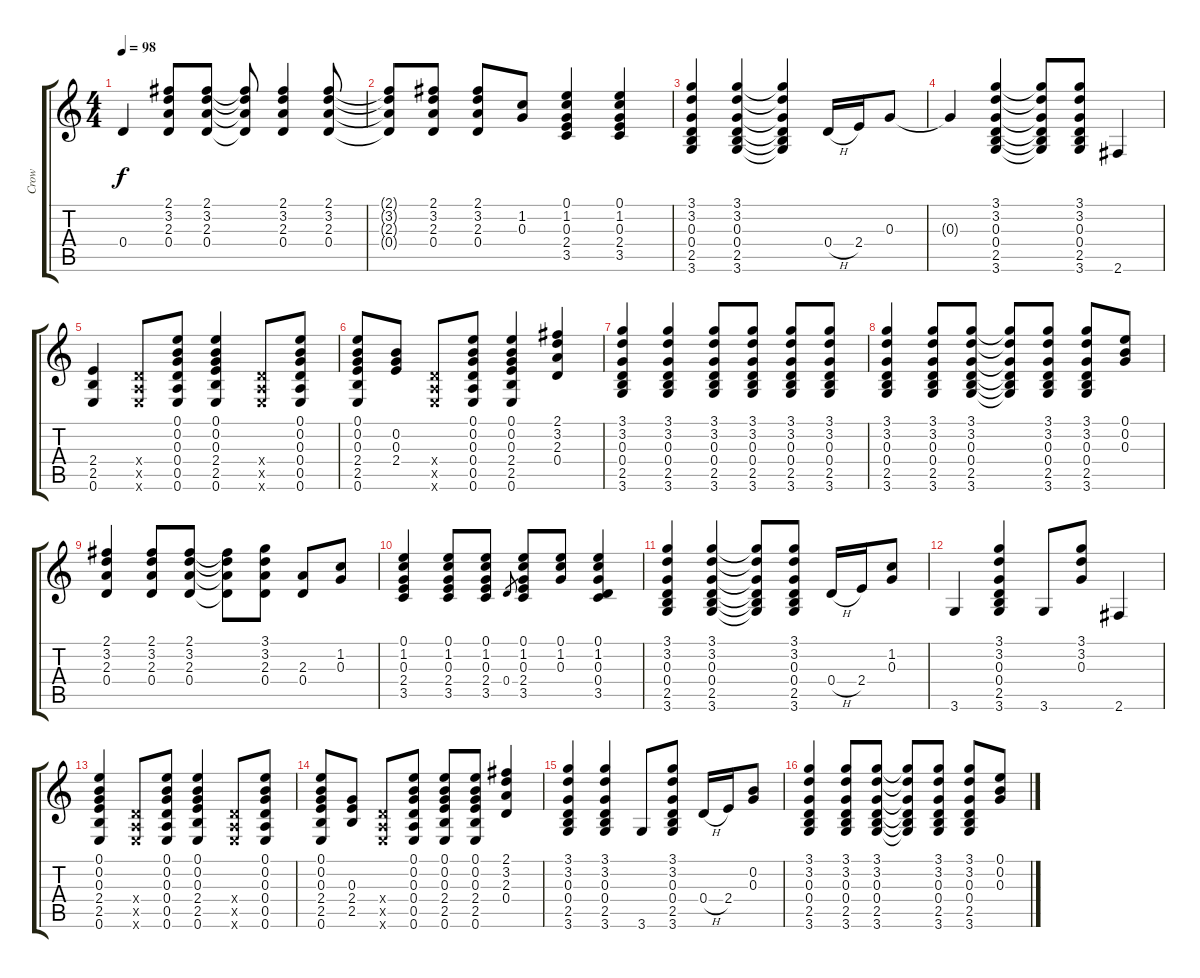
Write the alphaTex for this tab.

\track ("Crow" "Crow") {instrument acousticguitarsteel}
\staff {score tabs}
\tuning (E4 B3 G3 D3 A2 E2) {hide}
\ts (4 4)
\tempo 98
\clef g2
\ks c
0.4.4{dy f} (2.1 3.2 2.3 0.4).8 (2.1 3.2 2.3 0.4).8 (2.1{t} 3.2{t} 2.3{t} 0.4{t}).8 (2.1 3.2 2.3 0.4).4 (2.1 3.2 2.3 0.4).8 |
(2.1{t} 3.2{t} 2.3{t} 0.4{t}).8 (2.1 3.2 2.3 0.4).8 (2.1 3.2 2.3 0.4).8 (1.2 0.3).8 (0.1 1.2 0.3 2.4 3.5).4 (0.1 1.2 0.3 2.4 3.5).4 |
(3.1 3.2 0.3 0.4 2.5 3.6).4 (3.1 3.2 0.3 0.4 2.5 3.6).4 (3.1{t} 3.2{t} 0.3{t} 0.4{t} 2.5{t} 3.6{t}).4 0.4{h}.16 2.4.16 0.3.8 |
0.3{t}.4 (3.1 3.2 0.3 0.4 2.5 3.6).4 (3.1{t} 3.2{t} 0.3{t} 0.4{t} 2.5{t} 3.6{t}).8 (3.1 3.2 0.3 0.4 2.5 3.6).8 2.6.4 |
(2.4 2.5 0.6).4 (0.4{x} 0.5{x} 0.6{x}).8 (0.1 0.2 0.3 0.4 0.5 0.6).8 (0.1 0.2 0.3 2.4 2.5 0.6).4 (0.4{x} 0.5{x} 0.6{x}).8 (0.1 0.2 0.3 0.4 0.5 0.6).8 |
(0.1 0.2 0.3 2.4 2.5 0.6).8 (0.2 0.3 2.4).8 (0.4{x} 0.5{x} 0.6{x}).8 (0.1 0.2 0.3 0.4 0.5 0.6).8 (0.1 0.2 0.3 2.4 2.5 0.6).4 (2.1 3.2 2.3 0.4).4 |
(3.1 3.2 0.3 0.4 2.5 3.6).4 (3.1 3.2 0.3 0.4 2.5 3.6).4 (3.1 3.2 0.3 0.4 2.5 3.6).8 (3.1 3.2 0.3 0.4 2.5 3.6).8 (3.1 3.2 0.3 0.4 2.5 3.6).8 (3.1 3.2 0.3 0.4 2.5 3.6).8 |
(3.1 3.2 0.3 0.4 2.5 3.6).4 (3.1 3.2 0.3 0.4 2.5 3.6).8 (3.1 3.2 0.3 0.4 2.5 3.6).8 (3.1{t} 3.2{t} 0.3{t} 0.4{t} 2.5{t} 3.6{t}).8 (3.1 3.2 0.3 0.4 2.5 3.6).8 (3.1 3.2 0.3 0.4 2.5 3.6).8 (0.1 0.2 0.3).8 |
(2.1 3.2 2.3 0.4).4 (2.1 3.2 2.3 0.4).8 (2.1 3.2 2.3 0.4).8 (2.1{t} 3.2{t} 2.3{t} 0.4{t}).8 (3.1 3.2 2.3 0.4).8 (2.3 0.4).8 (1.2 0.3).8 |
(0.1 1.2 0.3 2.4 3.5).4 (0.1 1.2 0.3 2.4 3.5).8 (0.1 1.2 0.3 2.4 3.5).8 0.4.8{gr} (0.1 1.2 0.3 2.4 3.5).8 (0.1 1.2 0.3).8 (0.1 1.2 0.3 0.4 3.5).4 |
(3.1 3.2 0.3 0.4 2.5 3.6).4 (3.1 3.2 0.3 0.4 2.5 3.6).4 (3.1{t} 3.2{t} 0.3{t} 0.4{t} 2.5{t} 3.6{t}).8 (3.1 3.2 0.3 0.4 2.5 3.6).8 0.4{h}.16 2.4.16 (1.2 0.3).8 |
3.6.4 (3.1 3.2 0.3 0.4 2.5 3.6).4 3.6.8 (3.1 3.2 0.3).8 2.6.4 |
(0.1 0.2 0.3 2.4 2.5 0.6).4 (0.4{x} 0.5{x} 0.6{x}).8 (0.1 0.2 0.3 0.4 0.5 0.6).8 (0.1 0.2 0.3 2.4 2.5 0.6).4 (0.4{x} 0.5{x} 0.6{x}).8 (0.1 0.2 0.3 0.4 0.5 0.6).8 |
(0.1 0.2 0.3 2.4 2.5 0.6).8 (0.3 2.4 2.5).8 (0.4{x} 0.5{x} 0.6{x}).8 (0.1 0.2 0.3 0.4 0.5 0.6).8 (0.1 0.2 0.3 2.4 2.5 0.6).8 (0.1 0.2 0.3 2.4 2.5 0.6).8 (2.1 3.2 2.3 0.4).4 |
(3.1 3.2 0.3 0.4 2.5 3.6).4 (3.1 3.2 0.3 0.4 2.5 3.6).4 3.6.8 (3.1 3.2 0.3 0.4 2.5 3.6).8 0.4{h}.16 2.4.16 (0.2 0.3).8 |
(3.1 3.2 0.3 0.4 2.5 3.6).4 (3.1 3.2 0.3 0.4 2.5 3.6).8 (3.1 3.2 0.3 0.4 2.5 3.6).8 (3.1{t} 3.2{t} 0.3{t} 0.4{t} 2.5{t} 3.6{t}).8 (3.1 3.2 0.3 0.4 2.5 3.6).8 (3.1 3.2 0.3 0.4 2.5 3.6).8 (0.1 0.2 0.3).8
